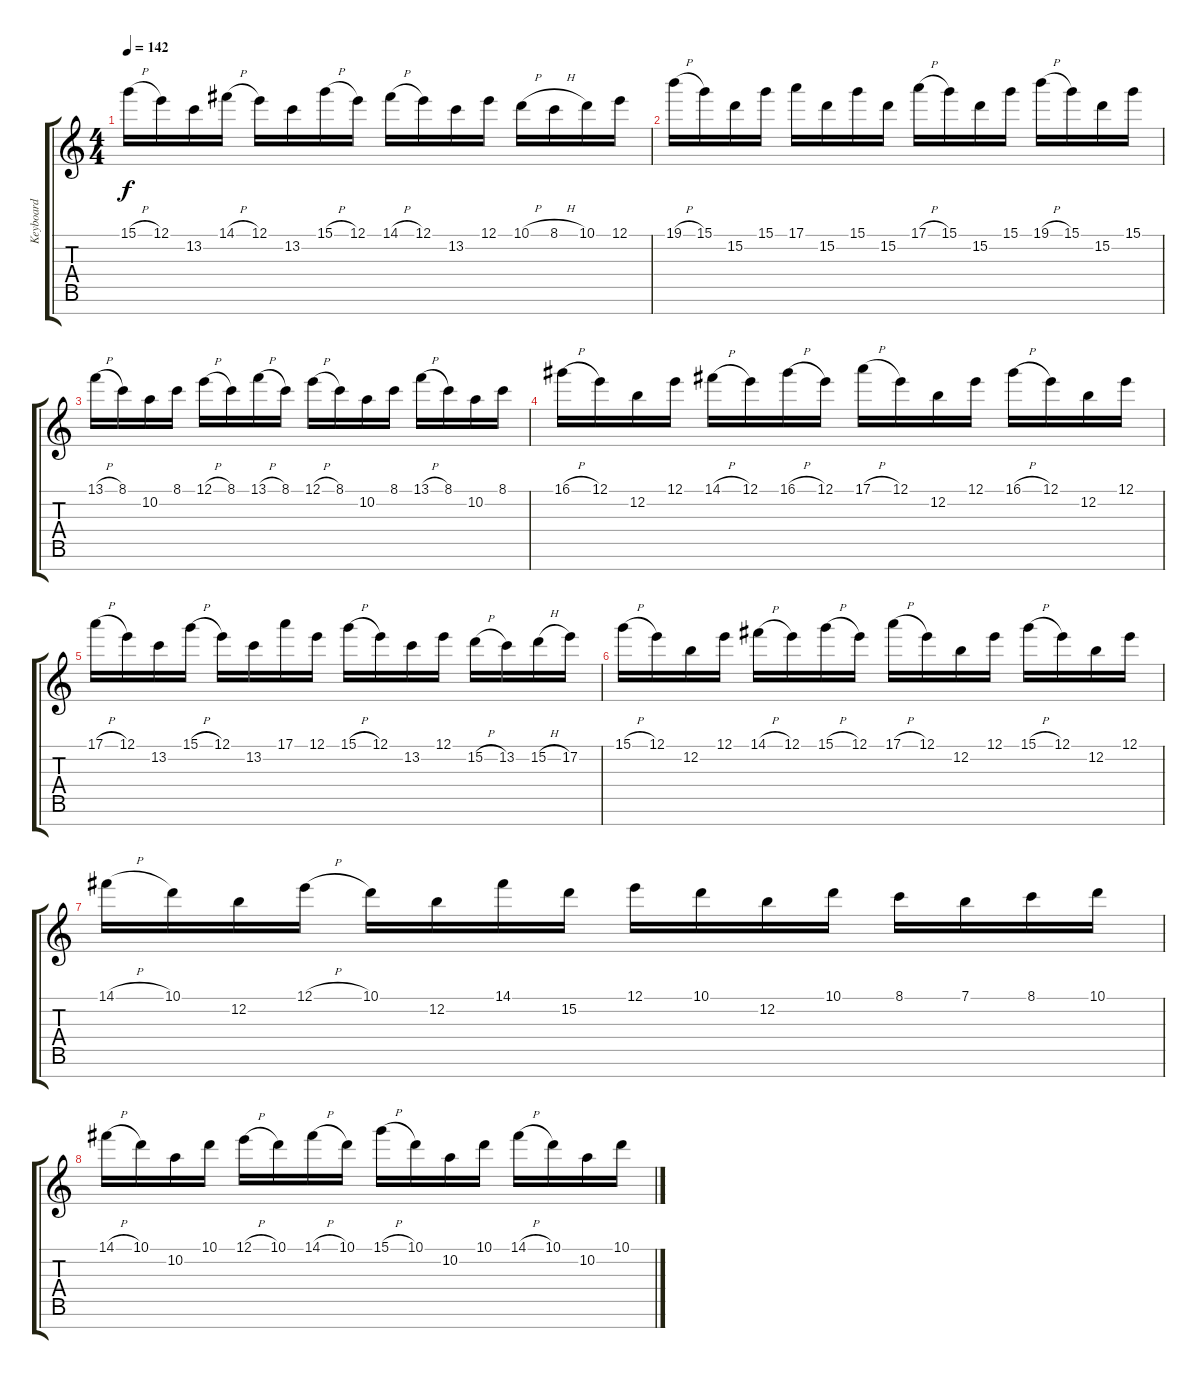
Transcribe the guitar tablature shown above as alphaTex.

\track ("Keyboard" "Keyboard") {instrument drawbarorgan}
\staff {score tabs}
\tuning (E5 B4 G4 D4 A3 E3 B2) {hide}
\ts (4 4)
\tempo 142
\clef g2
\ks c
15.1{h}.16{dy f} 12.1.16 13.2.16 14.1{h}.16 12.1.16 13.2.16 15.1{h}.16 12.1.16 14.1{h}.16 12.1.16 13.2.16 12.1.16 10.1{h}.16 8.1{h}.16 10.1.16 12.1.16 |
19.1{h}.16 15.1.16 15.2.16 15.1.16 17.1.16 15.2.16 15.1.16 15.2.16 17.1{h}.16 15.1.16 15.2.16 15.1.16 19.1{h}.16 15.1.16 15.2.16 15.1.16 |
13.1{h}.16 8.1.16 10.2.16 8.1.16 12.1{h}.16 8.1.16 13.1{h}.16 8.1.16 12.1{h}.16 8.1.16 10.2.16 8.1.16 13.1{h}.16 8.1.16 10.2.16 8.1.16 |
16.1{h}.16 12.1.16 12.2.16 12.1.16 14.1{h}.16 12.1.16 16.1{h}.16 12.1.16 17.1{h}.16 12.1.16 12.2.16 12.1.16 16.1{h}.16 12.1.16 12.2.16 12.1.16 |
17.1{h}.16 12.1.16 13.2.16 15.1{h}.16 12.1.16 13.2.16 17.1.16 12.1.16 15.1{h}.16 12.1.16 13.2.16 12.1.16 15.2{h}.16 13.2.16 15.2{h}.16 17.2.16 |
15.1{h}.16 12.1.16 12.2.16 12.1.16 14.1{h}.16 12.1.16 15.1{h}.16 12.1.16 17.1{h}.16 12.1.16 12.2.16 12.1.16 15.1{h}.16 12.1.16 12.2.16 12.1.16 |
14.1{h}.16 10.1.16 12.2.16 12.1{h}.16 10.1.16 12.2.16 14.1.16 15.2.16 12.1.16 10.1.16 12.2.16 10.1.16 8.1.16 7.1.16 8.1.16 10.1.16 |
14.1{h}.16 10.1.16 10.2.16 10.1.16 12.1{h}.16 10.1.16 14.1{h}.16 10.1.16 15.1{h}.16 10.1.16 10.2.16 10.1.16 14.1{h}.16 10.1.16 10.2.16 10.1.16
